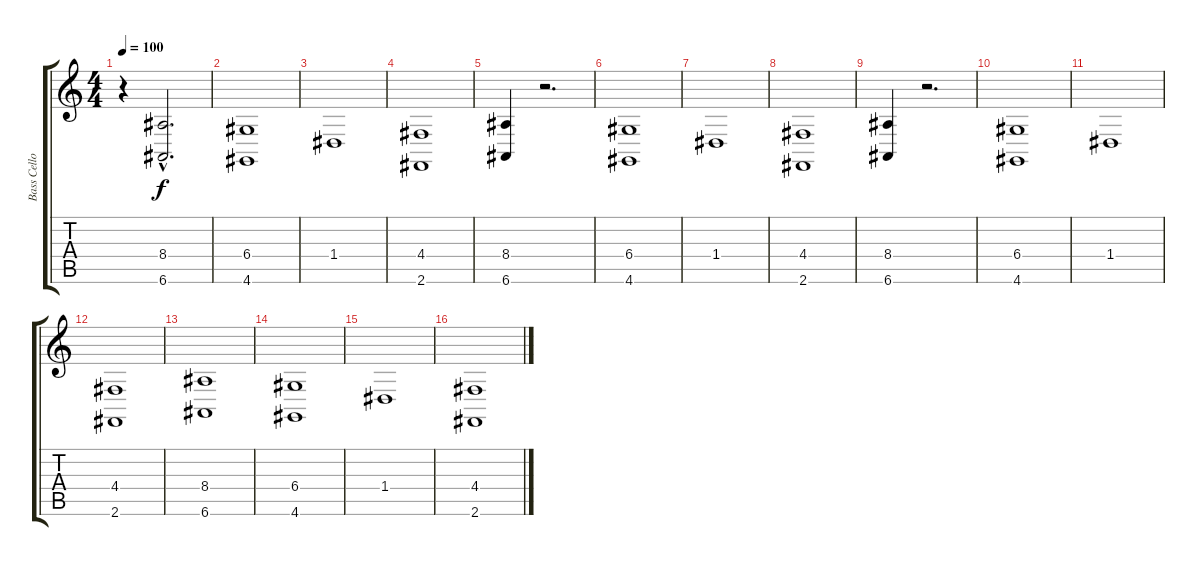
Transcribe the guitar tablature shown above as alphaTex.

\track ("Bass Cello" "Bass Cello") {instrument cello}
\staff {score tabs}
\tuning (E4 B3 G3 D3 A2 E2) {hide}
\ts (4 4)
\tempo 100
\clef g2
\ks c
r.4{dy f} (8.4{hac} 6.6{hac}).2{d} |
(6.4 4.6).1 |
1.4.1 |
(4.4 2.6).1 |
(8.4 6.6).4 r.2{d} |
(6.4 4.6).1 |
1.4.1 |
(4.4 2.6).1 |
(8.4 6.6).4 r.2{d} |
(6.4 4.6).1 |
1.4.1 |
(4.4 2.6).1 |
(8.4 6.6).1 |
(6.4 4.6).1 |
1.4.1 |
(4.4 2.6).1
